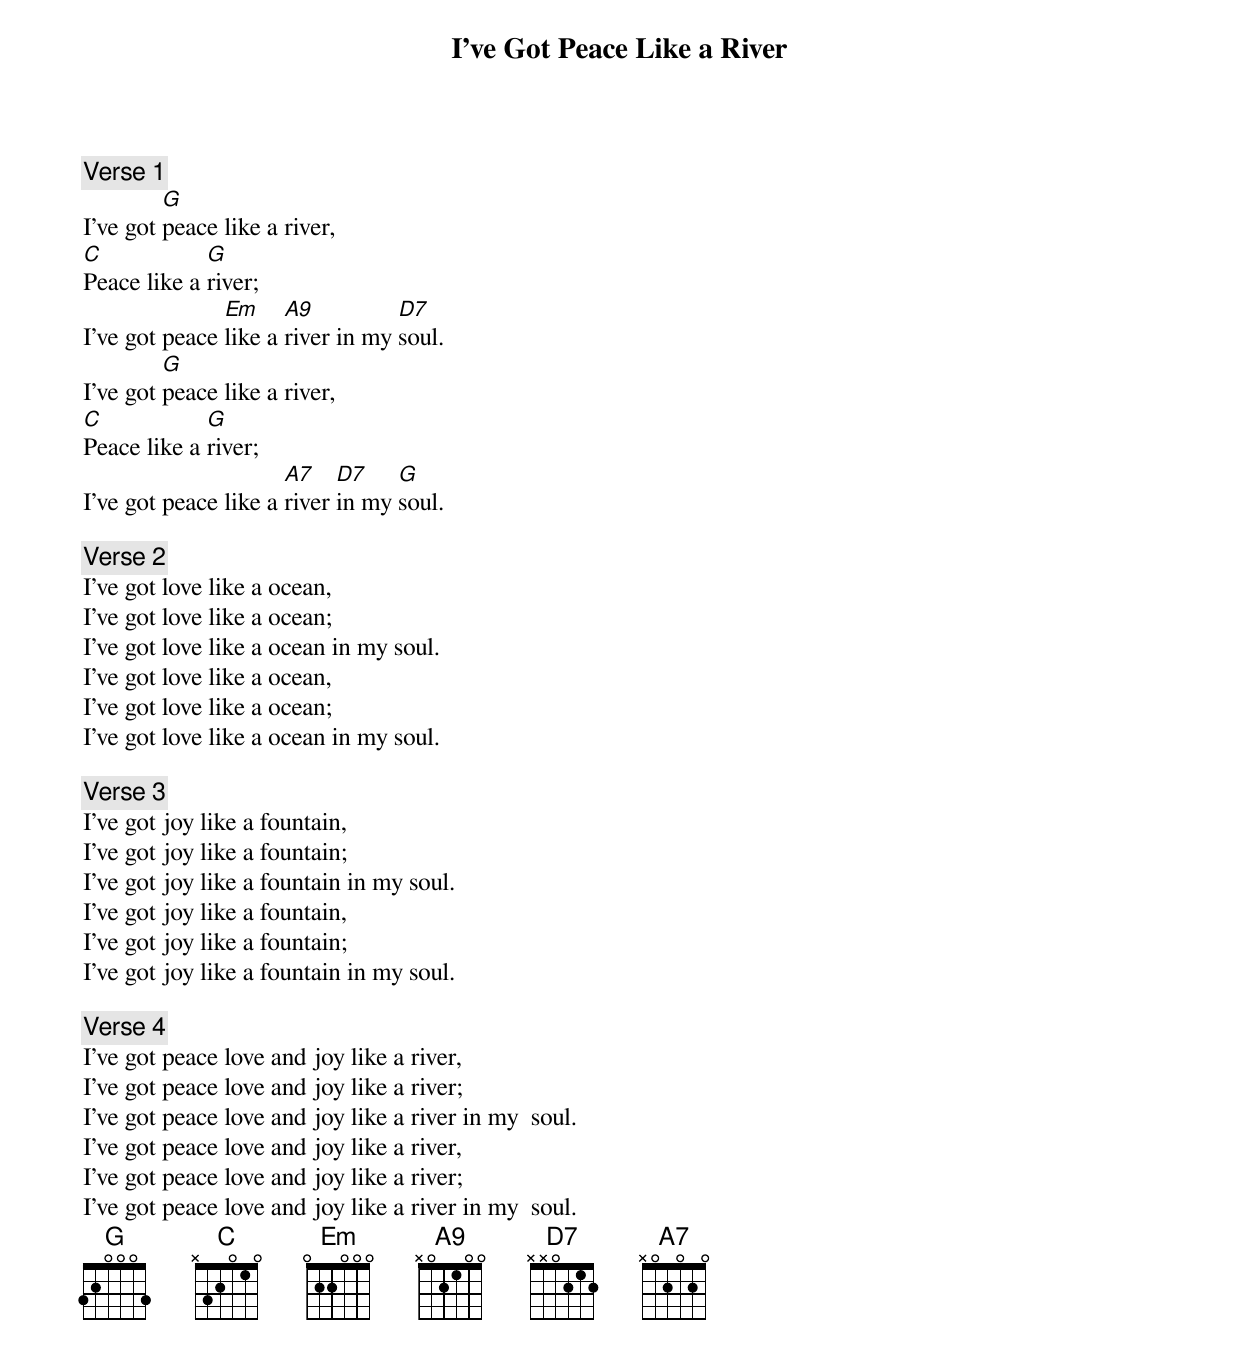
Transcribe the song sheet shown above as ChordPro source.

{title: I've Got Peace Like a River}
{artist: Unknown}
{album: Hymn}

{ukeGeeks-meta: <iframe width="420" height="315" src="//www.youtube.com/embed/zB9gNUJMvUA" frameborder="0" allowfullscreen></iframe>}

{comment: Verse 1}
I've got [G]peace like a river,
[C]Peace like a [G]river;
I've got peace [Em]like a [A9]river in my [D7]soul.
I've got [G]peace like a river,
[C]Peace like a [G]river;
I've got peace like a [A7]river [D7]in my [G]soul.

{comment: Verse 2}
I've got love like a ocean,
I've got love like a ocean;
I've got love like a ocean in my soul.
I've got love like a ocean,
I've got love like a ocean;
I've got love like a ocean in my soul.

{comment: Verse 3}
I've got joy like a fountain,
I've got joy like a fountain;
I've got joy like a fountain in my soul.
I've got joy like a fountain,
I've got joy like a fountain;
I've got joy like a fountain in my soul.

{comment: Verse 4}
I've got peace love and joy like a river,
I've got peace love and joy like a river;
I've got peace love and joy like a river in my 	soul.
I've got peace love and joy like a river,
I've got peace love and joy like a river;
I've got peace love and joy like a river in my 	soul.
